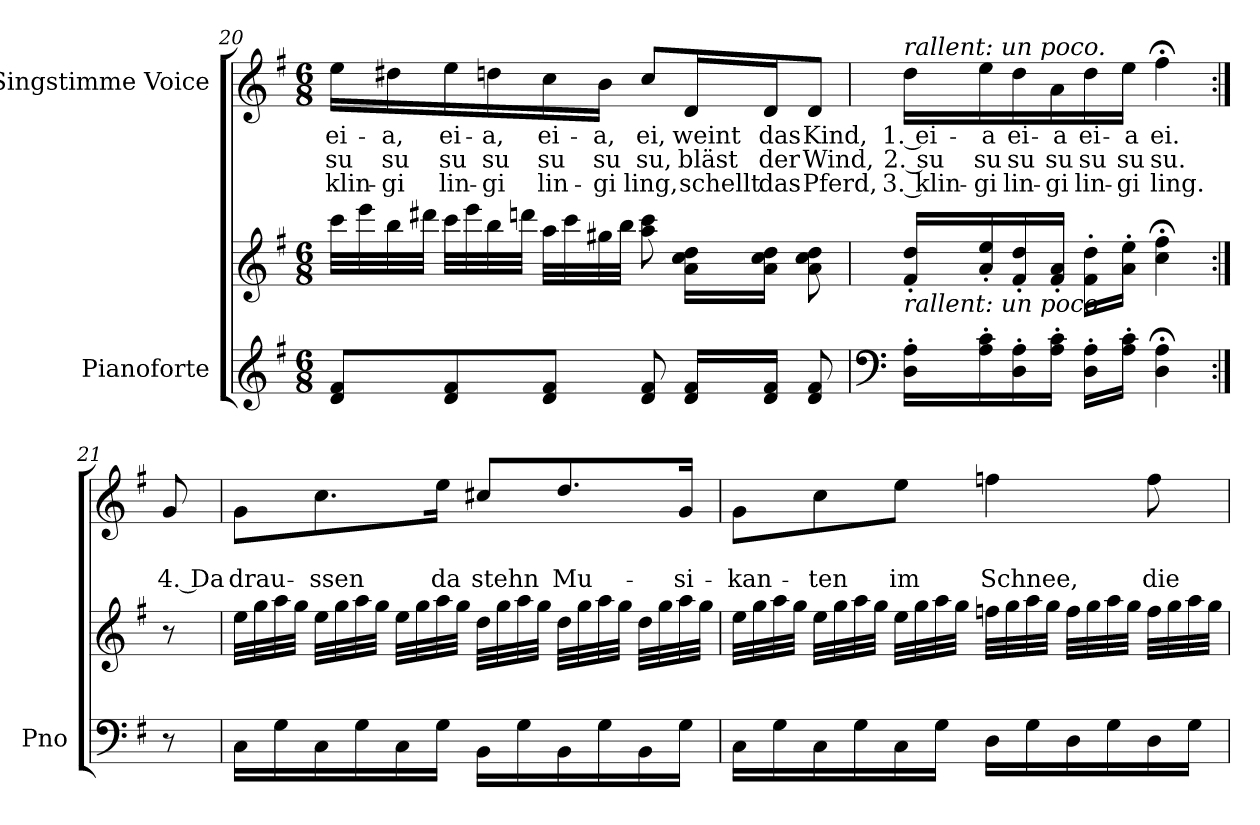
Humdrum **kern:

**kern	**kern	**kern	**text	**text	**text
*part2	*part2	*part1	*part1	*part1	*part1
*staff3	*staff2	*staff1	*staff1	*staff1	*staff1
*I"Pianoforte	*	*I"Singstimme Voice	*	*	*
*I'Pno	*	*	*	*	*
*clefG2	*clefG2	*clefG2	*	*	*
*k[f#]	*k[f#]	*k[f#]	*	*	*
*M6/8	*M6/8	*M6/8	*	*	*
=20	=20	=20	=20	=20	=20
!	!	!	!LO:LY:b	!LO:LY:b	!LO:LY:b
8d/ 8f#/L	32ccc\LLL	16ee\LL	ei-	su	klin-
.	32eee\	.	.	.	.
!	!	!	!LO:LY:b	!LO:LY:b	!LO:LY:b
.	32bb\	16dd#X\	-a,	su	-gi
.	32ddd#X\JJJ	.	.	.	.
!	!	!	!LO:LY:b	!LO:LY:b	!LO:LY:b
8d/ 8f#/	32ccc\LLL	16ee\	ei-	su	lin-
.	32eee\	.	.	.	.
!	!	!	!LO:LY:b	!LO:LY:b	!LO:LY:b
.	32bb\	16ddn\	-a,	su	-gi
.	32dddn\JJJ	.	.	.	.
!	!	!	!LO:LY:b	!LO:LY:b	!LO:LY:b
8d/ 8f#/J	32aa\LLL	16cc\	ei-	su	lin-
.	32ccc\	.	.	.	.
!	!	!	!LO:LY:b	!LO:LY:b	!LO:LY:b
.	32gg#X\	16b\JJ	-a,	su	-gi
.	32bb\JJJ	.	.	.	.
!	!	!	!LO:LY:b	!LO:LY:b	!LO:LY:b
8d/ 8f#/	8aa\ 8ccc\	8cc/L	ei,	su,	ling,
!	!	!	!LO:LY:b	!LO:LY:b	!LO:LY:b
16d/ 16f#/LL	16a\ 16cc\ 16dd\LL	16d/L	weint	bläst	schellt
!	!	!	!LO:LY:b	!LO:LY:b	!LO:LY:b
16d/ 16f#/JJ	16a\ 16cc\ 16dd\JJ	16d/J	das	der	das
!	!	!	!LO:LY:b	!LO:LY:b	!LO:LY:b
8d/ 8f#/	8a\ 8cc\ 8dd\	8d/J	Kind,	Wind,	Pferd,
!!LO:LB:g=z
=21	=21	=21	=21	=21	=21
*clefF4	*	*	*	*	*
!	!	!LO:TX:a:i:t=rallent&colon; un poco.	!	!	!
!	!LO:TX:b:i:t=rallent&colon; un poco	!	!	!	!
!	!	!	!LO:LY:b	!LO:LY:b	!LO:LY:b
16D\' 16A\'LL	16f#/' 16dd/'LL	16dd\LL	1. ei-	2. su	3. klin-
!	!	!	!LO:LY:b	!LO:LY:b	!LO:LY:b
16A\' 16c\'	16a/' 16ee/'	16ee\	-a	su	-gi
!	!	!	!LO:LY:b	!LO:LY:b	!LO:LY:b
16D\' 16A\'	16f#/' 16dd/'	16dd\	ei-	su	lin-
!	!	!	!LO:LY:b	!LO:LY:b	!LO:LY:b
16A\' 16c\'JJ	16f#/' 16a/'JJ	16a\	-a	su	-gi
!	!	!	!LO:LY:b	!LO:LY:b	!LO:LY:b
16D\' 16A\'LL	16f#\' 16dd\'LL	16dd\	ei-	su	lin-
!	!	!	!LO:LY:b	!LO:LY:b	!LO:LY:b
16A\' 16c\'JJ	16a\' 16ee\'JJ	16ee\JJ	-a	su	-gi
!	!	!	!LO:LY:b	!LO:LY:b	!LO:LY:b
4D\;< 4A\;<	4cc\;< 4ff#\;<	4ff#;<\	ei.	su.	ling.
=21X1:|!	=21X1:|!	=21X1:|!	=21X1:|!	=21X1:|!	=21X1:|!
!	!	!	!	!LO:LY:b	!
8r	8r	8g/	.	4. Da	.
=22	=22	=22	=22	=22	=22
!	!	!	!	!LO:LY:b	!
16C\LL	32ee\LLL	8g\L	.	drau-	.
.	32gg\	.	.	.	.
16G\	32aa\	.	.	.	.
.	32gg\JJJ	.	.	.	.
!	!	!	!	!LO:LY:b	!
16C\	32ee\LLL	8.cc\	.	-ssen	.
.	32gg\	.	.	.	.
16G\	32aa\	.	.	.	.
.	32gg\JJJ	.	.	.	.
16C\	32ee\LLL	.	.	.	.
.	32gg\	.	.	.	.
!	!	!	!	!LO:LY:b	!
16G\JJ	32aa\	16ee\Jk	.	da	.
.	32gg\JJJ	.	.	.	.
!	!	!	!	!LO:LY:b	!
16BB\LL	32dd\LLL	8cc#X/L	.	stehn	.
.	32gg\	.	.	.	.
16G\	32aa\	.	.	.	.
.	32gg\JJJ	.	.	.	.
!	!	!	!	!LO:LY:b	!
16BB\	32dd\LLL	8.dd/	.	Mu-	.
.	32gg\	.	.	.	.
16G\	32aa\	.	.	.	.
.	32gg\JJJ	.	.	.	.
16BB\	32dd\LLL	.	.	.	.
.	32gg\	.	.	.	.
!	!	!	!	!LO:LY:b	!
16G\JJ	32aa\	16g/Jk	.	-si-	.
.	32gg\JJJ	.	.	.	.
!!LO:PB:g=z
=23	=23	=23	=23	=23	=23
!	!	!	!	!LO:LY:b	!
16C\LL	32ee\LLL	8g\L	.	-kan-	.
.	32gg\	.	.	.	.
16G\	32aa\	.	.	.	.
.	32gg\JJJ	.	.	.	.
!	!	!	!	!LO:LY:b	!
16C\	32ee\LLL	8cc\	.	-ten	.
.	32gg\	.	.	.	.
16G\	32aa\	.	.	.	.
.	32gg\JJJ	.	.	.	.
!	!	!	!	!LO:LY:b	!
16C\	32ee\LLL	8ee\J	.	im	.
.	32gg\	.	.	.	.
16G\JJ	32aa\	.	.	.	.
.	32gg\JJJ	.	.	.	.
!	!	!	!	!LO:LY:b	!
16D\LL	32ffn\LLL	4ffn\	.	Schnee,	.
.	32gg\	.	.	.	.
16G\	32aa\	.	.	.	.
.	32gg\JJJ	.	.	.	.
16D\	32ff\LLL	.	.	.	.
.	32gg\	.	.	.	.
16G\	32aa\	.	.	.	.
.	32gg\JJJ	.	.	.	.
!	!	!	!	!LO:LY:b	!
16D\	32ff\LLL	8ff\	.	die	.
.	32gg\	.	.	.	.
16G\JJ	32aa\	.	.	.	.
.	32gg\JJJ	.	.	.	.
=	=	=	=	=	=
*-	*-	*-	*-	*-	*-
